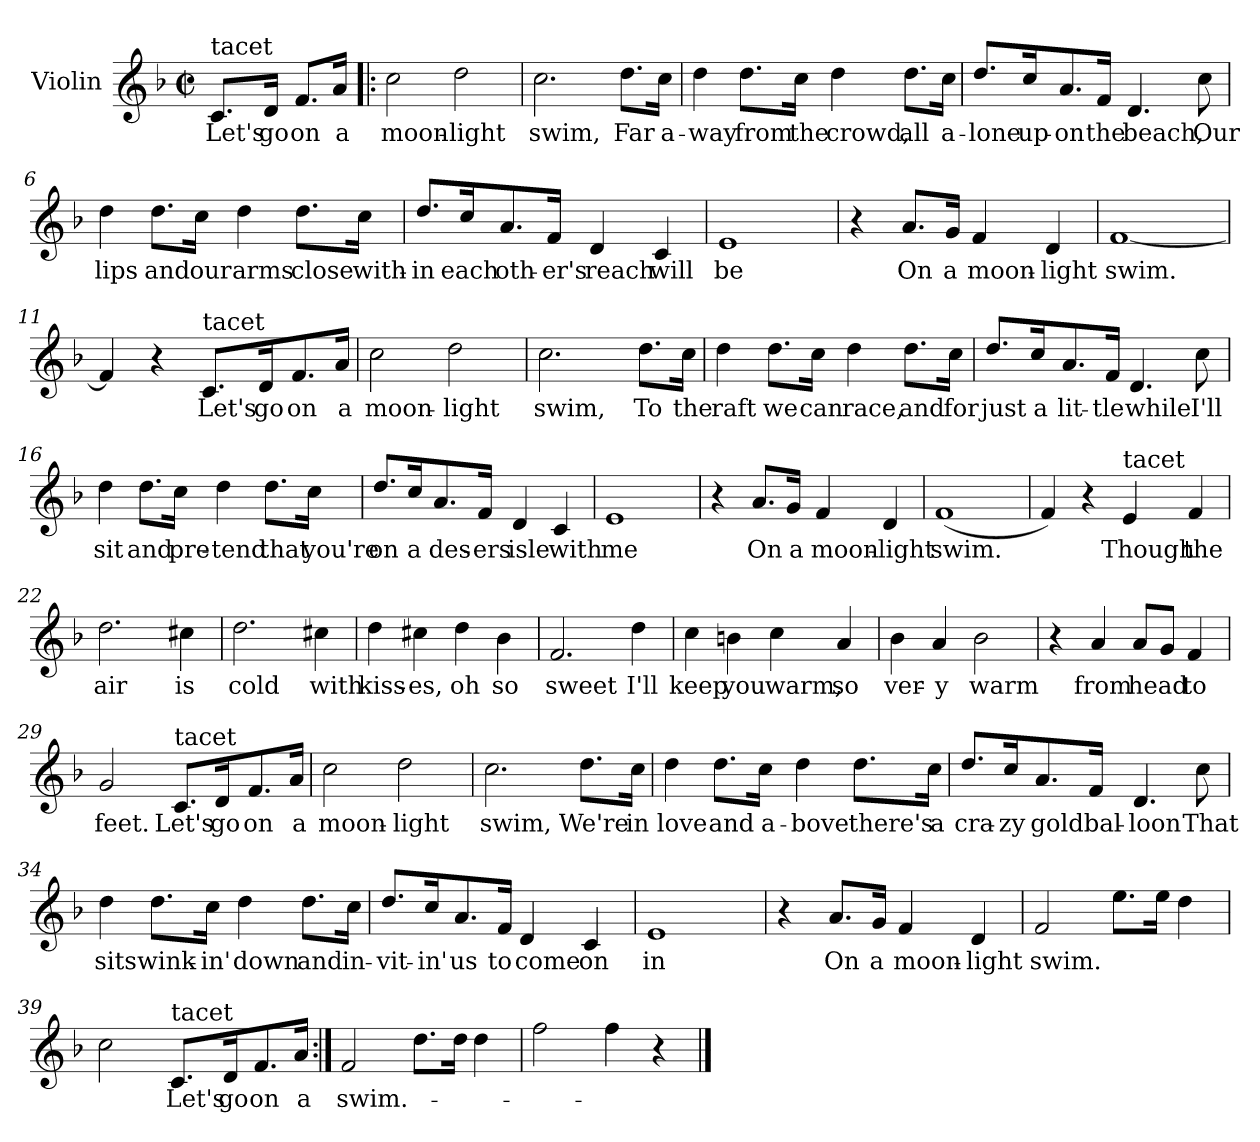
**kern	**text
*part1	*part1
*staff1	*staff1
*I"Violin	*
*I'Vln	*
*clefG2	*
*k[b-]	*
*F:	*
*M2/2	*
*met(c|)	*
=1	=1
!LO:TX:a:t=tacet	!
8.c/L	Let's
16d/Jk	go
8.f/L	on
16a/Jk	a
=2!|:	=2!|:
2cc\	moon-
2dd\	-light
=3	=3
2.cc\	swim,
8.dd\L	Far
16cc\Jk	a-
=4	=4
4dd\	-way
8.dd\L	from
16cc\Jk	the
4dd\	crowd,
8.dd\L	all
16cc\Jk	a-
!!LO:LB:g=z
=5	=5
8.dd/L	-lone
16cc/K	up-
8.a/	-on
16f/Jk	the
4.d/	beach,
8cc\	Our
=6	=6
4dd\	lips
8.dd\L	and
16cc\Jk	our
4dd\	arms
8.dd\L	close
16cc\Jk	with-
=7	=7
8.dd/L	-in
16cc/K	each
8.a/	oth-
16f/Jk	-er's
4d/	reach
4c/	will
=8	=8
1e	be
!!LO:LB:g=z
=9	=9
4r	.
8.a/L	On
16g/Jk	a
4f/	moon-
4d/	-light
=10	=10
[1f	swim.
=11	=11
4f/]	.
4r	.
!LO:TX:a:t=tacet	!
8.c/L	Let's
16d/K	go
8.f/	on
16a/Jk	a
=12	=12
2cc\	moon-
2dd\	-light
!!LO:LB:g=z
=13	=13
2.cc\	swim,
8.dd\L	To
16cc\Jk	the
=14	=14
4dd\	raft
8.dd\L	we
16cc\Jk	can
4dd\	race,
8.dd\L	and
16cc\Jk	for
=15	=15
8.dd/L	just
16cc/K	a
8.a/	lit-
16f/Jk	-tle
4.d/	while
8cc\	I'll
=16	=16
4dd\	sit
8.dd\L	and
16cc\Jk	pre-
4dd\	-tend
8.dd\L	that
16cc\Jk	you're
!!LO:LB:g=z
=17	=17
8.dd/L	on
16cc/K	a
8.a/	des-
16f/Jk	-ers
4d/	isle
4c/	with
=18	=18
1e	me
=19	=19
4r	.
8.a/L	On
16g/Jk	a
4f/	moon-
4d/	-light
=20	=20
(1f	swim.
!!LO:LB:g=z
=21	=21
4f/)	.
4r	.
!LO:TX:a:t=tacet	!
4e/	Though
4f/	the
=22	=22
2.dd\	air
4cc#X\	is
=23	=23
2.dd\	cold
4cc#X\	with
=24	=24
4dd\	kiss-
4cc#X\	-es,
4dd\	oh
4b-\	so
=25	=25
2.f/	sweet
4dd\	I'll
=26	=26
4cc\	keep
4bn\	you
4cc\	warm,
4a/	so
=27	=27
4b-\	ver-
4a/	-y
2b-\	warm
!!LO:LB:g=z
=28	=28
4r	.
4a/	from
8a/L	head
8g/J	.
4f/	to
=29	=29
2g/	feet.
!LO:TX:a:t=tacet	!
8.c/L	Let's
16d/K	go
8.f/	on
16a/Jk	a
=30	=30
2cc\	moon-
2dd\	-light
=31	=31
2.cc\	swim,
8.dd\L	We're
16cc\Jk	in
=32	=32
4dd\	love
8.dd\L	and
16cc\Jk	a-
4dd\	-bove
8.dd\L	there's
16cc\Jk	a
!!LO:LB:g=z
=33	=33
8.dd/L	cra-
16cc/K	-zy
8.a/	gold
16f/Jk	bal-
4.d/	-loon
8cc\	That
=34	=34
4dd\	sits
8.dd\L	wink-
16cc\Jk	-in'
4dd\	down
8.dd\L	and
16cc\Jk	in-
=35	=35
8.dd/L	-vit-
16cc/K	-in'
8.a/	us
16f/Jk	to
4d/	come
4c/	on
=36	=36
1e	in
=37	=37
4r	.
8.a/L	On
16g/Jk	a
4f/	moon-
4d/	-light
!!LO:LB:g=z
=38	=38
2f/	swim.
8.ee\L	.
16ee\Jk	.
4dd\	.
=39	=39
2cc\	.
!LO:TX:a:t=tacet	!
8.c/L	Let's
16d/K	go
8.f/	on
16a/Jk	a
=40:|!	=40:|!
2f/	swim.-
8.dd\L	.
16dd\Jk	.
4dd\	.
=41	=41
2ff\	.
4ff\	.
4r	.
==	==
*-	*-
